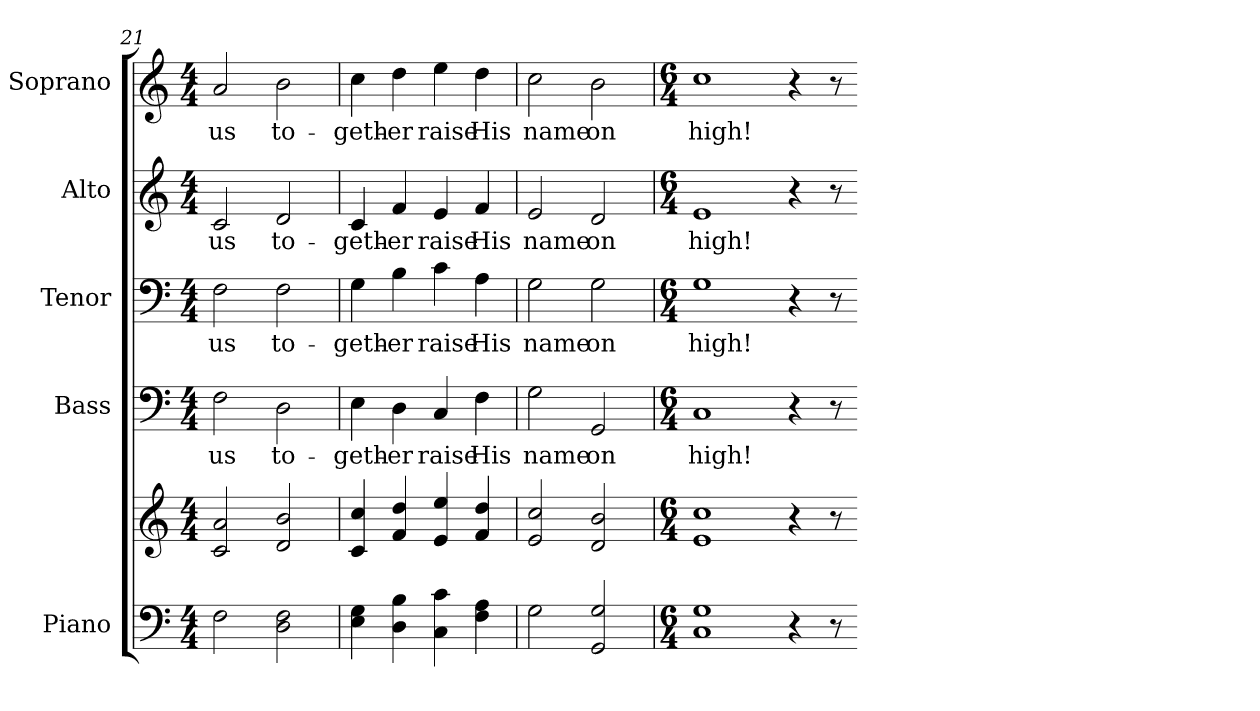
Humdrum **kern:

**kern	**kern	**kern	**text	**kern	**text	**kern	**text	**kern	**text
*part5	*part5	*part4	*part4	*part3	*part3	*part2	*part2	*part1	*part1
*staff6	*staff5	*staff4	*staff4	*staff3	*staff3	*staff2	*staff2	*staff1	*staff1
*I"Piano	*	*I"Bass	*	*I"Tenor	*	*I"Alto	*	*I"Soprano	*
*I'Pno.	*	*I'B.	*	*I'T.	*	*I'A.	*	*I'S.	*
!!LO:PB:g=z
*clefF4	*clefG2	*clefF4	*	*clefF4	*	*clefG2	*	*clefG2	*
*k[]	*k[]	*k[]	*	*k[]	*	*k[]	*	*k[]	*
*C:	*C:	*C:	*	*C:	*	*C:	*	*C:	*
*M4/4	*M4/4	*M4/4	*	*M4/4	*	*M4/4	*	*M4/4	*
=21	=21	=21	=21	=21	=21	=21	=21	=21	=21
!	!	!	!LO:LY:b:color=#000000	!	!	!	!	!	!
!	!	!	!	!	!LO:LY:b:color=#000000	!	!	!	!
!	!	!	!	!	!	!	!LO:LY:b:color=#000000	!	!
!	!	!	!	!	!	!	!	!	!LO:LY:b:color=#000000
2Fi\	2ci/ 2ai	2Fi\	us	2Fi\	us	2ci/	us	2ai/	us
!	!	!	!LO:LY:b:color=#000000	!	!	!	!	!	!
!	!	!	!	!	!LO:LY:b:color=#000000	!	!	!	!
!	!	!	!	!	!	!	!LO:LY:b:color=#000000	!	!
!	!	!	!	!	!	!	!	!	!LO:LY:b:color=#000000
2Di\ 2Fi	2di/ 2bi	2Di\	to-	2Fi\	to-	2di/	to-	2bi\	to-
=22	=22	=22	=22	=22	=22	=22	=22	=22	=22
!	!	!	!LO:LY:b:color=#000000	!	!	!	!	!	!
!	!	!	!	!	!LO:LY:b:color=#000000	!	!	!	!
!	!	!	!	!	!	!	!LO:LY:b:color=#000000	!	!
!	!	!	!	!	!	!	!	!	!LO:LY:b:color=#000000
4Ei\ 4Gi	4ci/ 4cci	4Ei\	-geth-	4Gi\	-geth-	4ci/	-geth-	4cci\	-geth-
!	!	!	!LO:LY:b:color=#000000	!	!	!	!	!	!
!	!	!	!	!	!LO:LY:b:color=#000000	!	!	!	!
!	!	!	!	!	!	!	!LO:LY:b:color=#000000	!	!
!	!	!	!	!	!	!	!	!	!LO:LY:b:color=#000000
4Di\ 4Bi	4fi/ 4ddi	4Di\	-er	4Bi\	-er	4fi/	-er	4ddi\	-er
!	!	!	!LO:LY:b:color=#000000	!	!	!	!	!	!
!	!	!	!	!	!LO:LY:b:color=#000000	!	!	!	!
!	!	!	!	!	!	!	!LO:LY:b:color=#000000	!	!
!	!	!	!	!	!	!	!	!	!LO:LY:b:color=#000000
4Ci\ 4ci	4ei/ 4eei	4Ci/	raise	4ci\	raise	4ei/	raise	4eei\	raise
!	!	!	!LO:LY:b:color=#000000	!	!	!	!	!	!
!	!	!	!	!	!LO:LY:b:color=#000000	!	!	!	!
!	!	!	!	!	!	!	!LO:LY:b:color=#000000	!	!
!	!	!	!	!	!	!	!	!	!LO:LY:b:color=#000000
4Fi\ 4Ai	4fi/ 4ddi	4Fi\	His	4Ai\	His	4fi/	His	4ddi\	His
=23	=23	=23	=23	=23	=23	=23	=23	=23	=23
!	!	!	!LO:LY:b:color=#000000	!	!	!	!	!	!
!	!	!	!	!	!LO:LY:b:color=#000000	!	!	!	!
!	!	!	!	!	!	!	!LO:LY:b:color=#000000	!	!
!	!	!	!	!	!	!	!	!	!LO:LY:b:color=#000000
2Gi\	2ei/ 2cci	2Gi\	name	2Gi\	name	2ei/	name	2cci\	name
!	!	!	!LO:LY:b:color=#000000	!	!	!	!	!	!
!	!	!	!	!	!LO:LY:b:color=#000000	!	!	!	!
!	!	!	!	!	!	!	!LO:LY:b:color=#000000	!	!
!	!	!	!	!	!	!	!	!	!LO:LY:b:color=#000000
2GGi/ 2Gi	2di/ 2bi	2GGi/	on	2Gi\	on	2di/	on	2bi\	on
=24	=24	=24	=24	=24	=24	=24	=24	=24	=24
*M6/4	*M6/4	*M6/4	*	*M6/4	*	*M6/4	*	*M6/4	*
!	!	!	!LO:LY:b:color=#000000	!	!	!	!	!	!
!	!	!	!	!	!LO:LY:b:color=#000000	!	!	!	!
!	!	!	!	!	!	!	!LO:LY:b:color=#000000	!	!
!	!	!	!	!	!	!	!	!	!LO:LY:b:color=#000000
1Ci 1Gi	1ei 1cci	1Ci	high!	1Gi	high!	1ei	high!	1cci	high!
4r	4r	4r	.	4r	.	4r	.	4r	.
8r	8r	8r	.	8r	.	8r	.	8r	.
=-	=-	=-	=-	=-	=-	=-	=-	=-	=-
*-	*-	*-	*-	*-	*-	*-	*-	*-	*-
